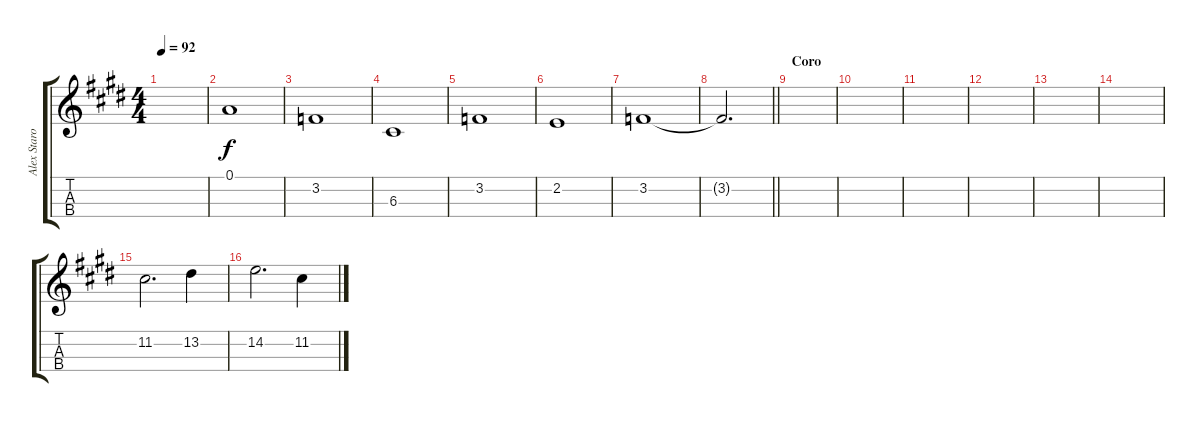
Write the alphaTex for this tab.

\track ("Alex Staropoli" "Alex Staro") {instrument piccolo}
\staff {score tabs}
\tuning (A4 D4 G3 C3) {hide}
\ts (4 4)
\tempo 92
\clef g2
\ks c#minor
|
0.1.1 |
3.2.1 |
6.3.1 |
3.2.1 |
2.2.1 |
3.2.1 |
\barLineRight lightlight
3.2{t}.2{d} |
\section ("" "Coro")
|
|
|
|
|
|
11.2.2{d} 13.2.4 |
14.2.2{d} 11.2.4
